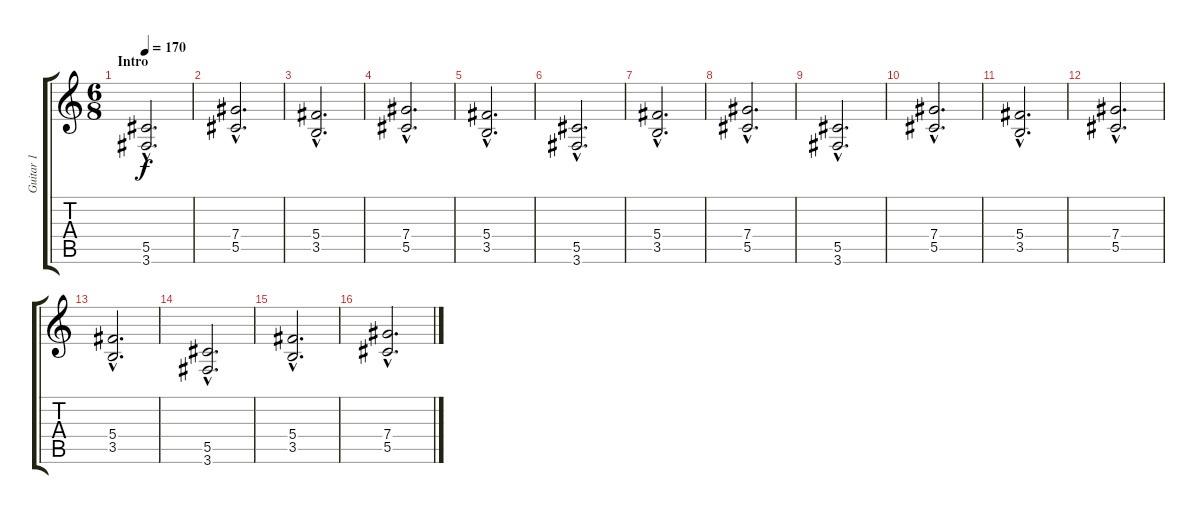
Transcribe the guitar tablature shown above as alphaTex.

\track ("Guitar 1" "Guitar 1") {instrument distortionguitar}
\staff {score tabs}
\tuning (Eb4 Bb3 Gb3 Db3 Ab2 Eb2) {hide}
\ts (6 8)
\section ("" "Intro")
\tempo 170
\clef g2
\ks c
(5.5{hac} 3.6{hac}).2{d dy f instrument distortionguitar} |
(7.4{hac} 5.5{hac}).2{d} |
(5.4{hac} 3.5{hac}).2{d} |
(7.4{hac} 5.5{hac}).2{d} |
(5.4{hac} 3.5{hac}).2{d} |
(5.5{hac} 3.6{hac}).2{d} |
(5.4{hac} 3.5{hac}).2{d} |
(7.4{hac} 5.5{hac}).2{d} |
(5.5{hac} 3.6{hac}).2{d} |
(7.4{hac} 5.5{hac}).2{d} |
(5.4{hac} 3.5{hac}).2{d} |
(7.4{hac} 5.5{hac}).2{d} |
(5.4{hac} 3.5{hac}).2{d} |
(5.5{hac} 3.6{hac}).2{d} |
(5.4{hac} 3.5{hac}).2{d} |
(7.4{hac} 5.5{hac}).2{d}
